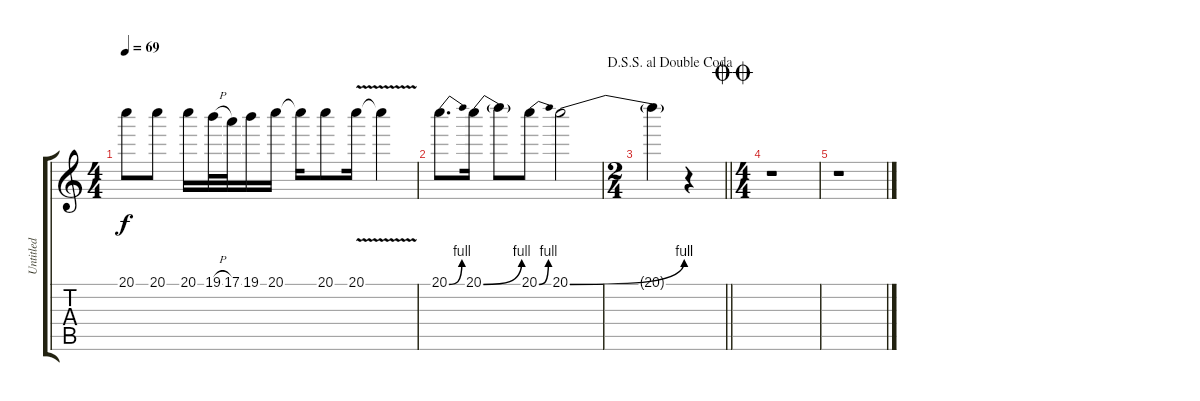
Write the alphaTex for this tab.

\track ("Untitled" "Untitled") {instrument distortionguitar}
\staff {score tabs}
\tuning (E4 B3 G3 D3 A2 E2) {hide}
\ts (4 4)
\tempo 69
\clef g2
\ks c
20.1.8{dy f} 20.1.8 20.1.16 19.1{h}.32 17.1.32 19.1.16 20.1.16 20.1{t}.16 20.1.8 20.1{v}.16 20.1{v t}.4 |
20.1{be (bend 0 0 60 4)}.8{d} 20.1{be (bend 0 0 60 4)}.16 20.1{t}.8 20.1{be (bend 0 0 60 4)}.8 20.1{be (bend 0 0 60 4)}.2 |
\ts (2 4)
\jump dalsegnosegnoaldoublecoda
\barLineRight lightlight
20.1{t}.4 r.4 |
\ts (4 4)
\jump doublecoda
r.1 |
r.1
